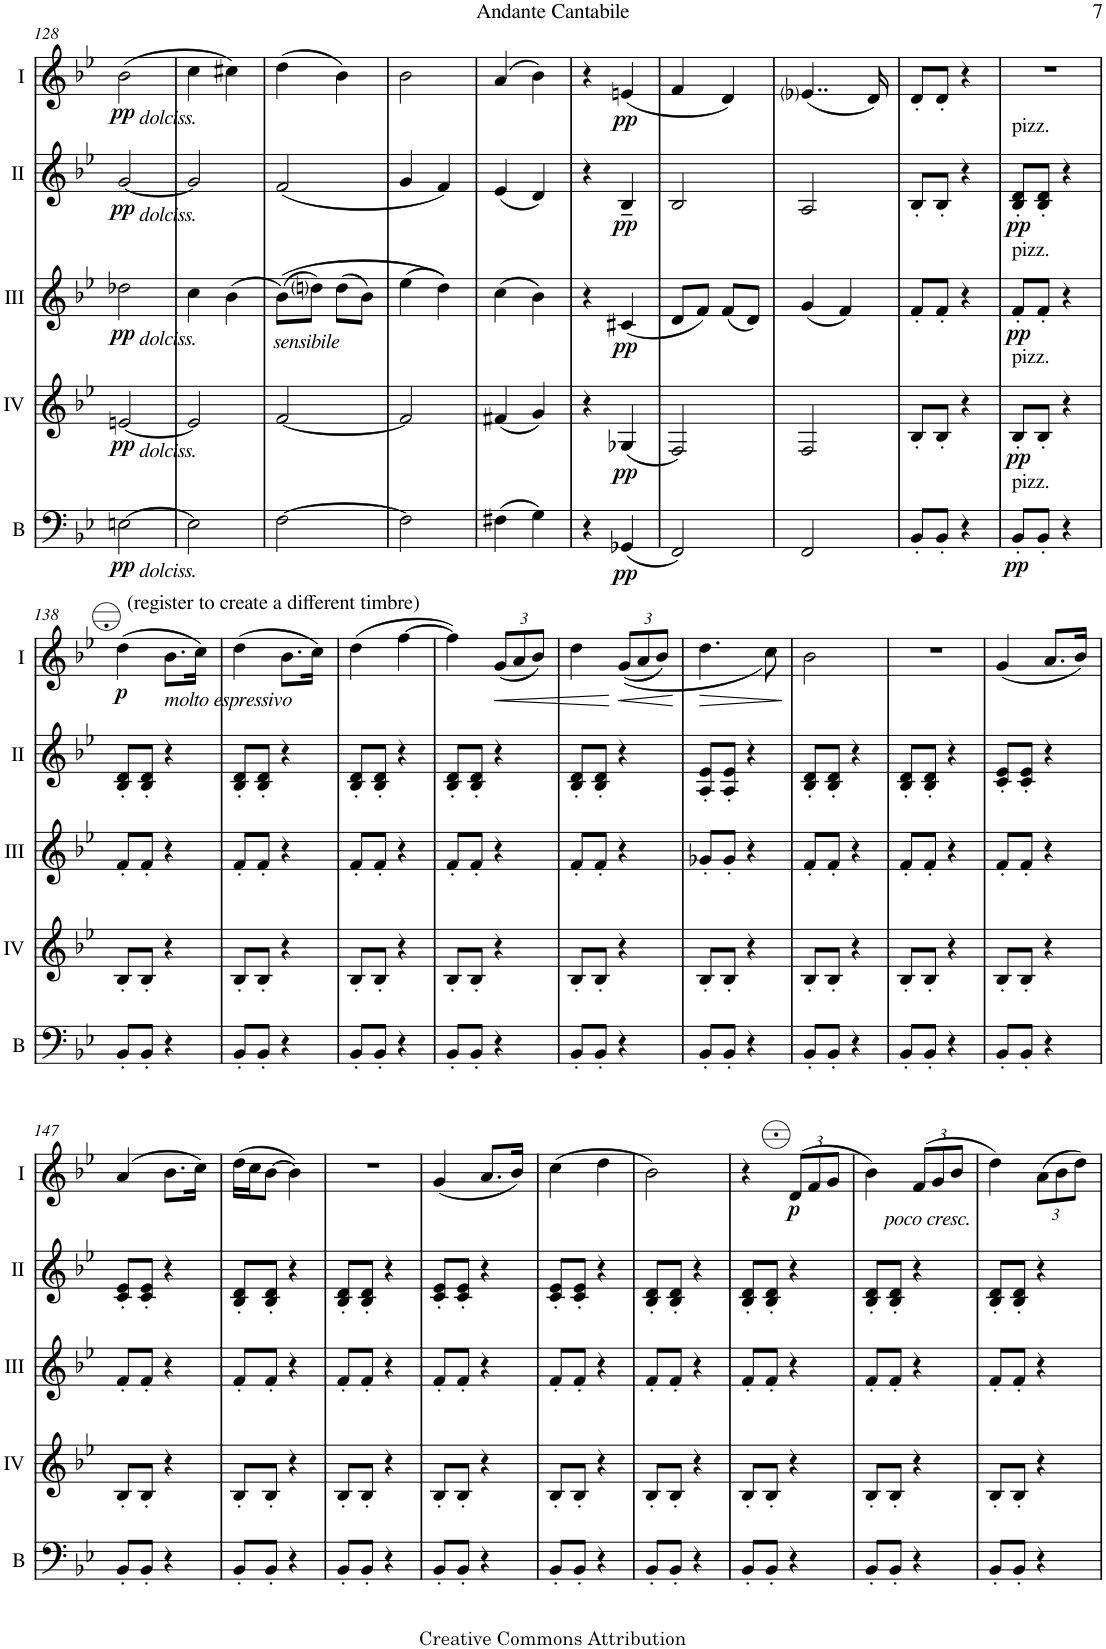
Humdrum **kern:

**kern	**dynam	**kern	**dynam	**kern	**dynam	**kern	**dynam	**kern	**dynam
*part5	*part5	*part4	*part4	*part3	*part3	*part2	*part2	*part1	*part1
*staff5	*staff5	*staff4	*staff4	*staff3	*staff3	*staff2	*staff2	*staff1	*staff1
*I"Bass	*	*I"Acc. 4	*	*I"Acc. 3	*	*I"Acc. 2	*	*I"Acc. 1	*
*I'B	*	*	*	*	*	*	*	*	*
!!LO:PB:g=z
*clefF4	*	*clefG2	*	*clefG2	*	*clefG2	*	*clefG2	*
*Trd7c12	*	*Trd7c12	*	*Trd7c12	*	*	*	*	*
*k[b-e-]	*	*k[b-e-]	*	*k[b-e-]	*	*k[b-e-]	*	*k[b-e-]	*
*M2/4	*	*M2/4	*	*M2/4	*	*M2/4	*	*M2/4	*
=128	=128	=128	=128	=128	=128	=128	=128	=128	=128
!	!	!	!	!	!	!	!	!LO:TX:b:i:t=dolciss.	!
!	!	!	!	!	!	!LO:TX:b:i:t=dolciss.	!	!	!
!	!	!	!	!LO:TX:b:i:t=dolciss.	!	!	!	!	!
!	!	!LO:TX:b:i:t=dolciss.	!	!	!	!	!	!	!
!LO:TX:b:i:t=dolciss.	!	!	!	!	!	!	!	!	!
!	!LO:DY:b	!	!LO:DY:b	!	!LO:DY:b	!	!LO:DY:b	!	!LO:DY:b
[2En\	pp	[2en/	pp	2dd-X\	pp	[2g/	pp	(2b-\	pp
=129	=129	=129	=129	=129	=129	=129	=129	=129	=129
2E\]	.	2e/]	.	4cc\	.	2g/]	.	4cc\	.
.	.	.	.	(4b-\	.	.	.	4cc#X\)	.
=130	=130	=130	=130	=130	=130	=130	=130	=130	=130
!	!	!	!	!LO:TX:b:i:t=sensibile	!	!	!	!	!
[2F\	.	[2f/	.	((8b-\L)	.	(2f/	.	(4dd\	.
.	.	.	.	8ddni\J)	.	.	.	.	.
.	.	.	.	(8dd\L	.	.	.	4b-\)	.
.	.	.	.	8b-\J)	.	.	.	.	.
=131	=131	=131	=131	=131	=131	=131	=131	=131	=131
2F\]	.	2f/]	.	(4ee-\	.	4g/	.	2b-\	.
.	.	.	.	4dd\))	.	4f/)	.	.	.
=132	=132	=132	=132	=132	=132	=132	=132	=132	=132
(4F#X\	.	(4f#X/	.	(4cc\	.	(4e-/	.	(4a/	.
4G\)	.	4g/)	.	4b-\)	.	4d/)	.	4b-\)	.
=133	=133	=133	=133	=133	=133	=133	=133	=133	=133
4r	.	4r	.	4r	.	4r	.	4r	.
!	!LO:DY:b	!	!LO:DY:b	!	!LO:DY:b	!	!LO:DY:b	!	!LO:DY:b
(4GG-X/	pp	(4G-X/	pp	(4c#X/	pp	4B-~/	pp	(4en/	pp
=134	=134	=134	=134	=134	=134	=134	=134	=134	=134
2FF/)	.	2F/)	.	8d/L	.	2B-/	.	4f/	.
.	.	.	.	8f/J)	.	.	.	.	.
.	.	.	.	(8f/L	.	.	.	4d/)	.
.	.	.	.	8d/J)	.	.	.	.	.
=135	=135	=135	=135	=135	=135	=135	=135	=135	=135
2FF/	.	2F/	.	(4g/	.	2A/	.	(4..e-i/	.
.	.	.	.	4f/)	.	.	.	.	.
.	.	.	.	.	.	.	.	16d/)	.
=136	=136	=136	=136	=136	=136	=136	=136	=136	=136
8BB-'/L	.	8B-'/L	.	8f'/L	.	8B-'/L	.	8d'/L	.
8BB-'/J	.	8B-'/J	.	8f'/J	.	8B-'/J	.	8d'/J	.
4r	.	4r	.	4r	.	4r	.	4r	.
=137	=137	=137	=137	=137	=137	=137	=137	=137	=137
!	!	!	!	!	!	!LO:TX:a:t=pizz.	!	!	!
!	!	!	!	!LO:TX:a:t=pizz.	!	!	!	!	!
!	!	!LO:TX:a:t=pizz.	!	!	!	!	!	!	!
!LO:TX:a:t=pizz.	!	!	!	!	!	!	!	!	!
!	!LO:DY:b	!	!LO:DY:b	!	!LO:DY:b	!	!LO:DY:b	!	!
8BB-'/L	pp	8B-'/L	pp	8f'/L	pp	8B-/' 8d/'L	pp	2r	.
8BB-'/J	.	8B-'/J	.	8f'/J	.	8B-/' 8d/'J	.	.	.
4r	.	4r	.	4r	.	4r	.	.	.
!!LO:LB:g=z
=138	=138	=138	=138	=138	=138	=138	=138	=138	=138
!	!	!	!	!	!	!	!	!LO:TX:a:t=(register to create a different timbre)	!
!	!	!	!	!	!	!	!	!	!LO:DY:b
8BB-'/L	.	8B-'/L	.	8f'/L	.	8B-/' 8d/'L	.	(4d\	p
8BB-'/J	.	8B-'/J	.	8f'/J	.	8B-/' 8d/'J	.	.	.
!	!	!	!	!	!	!	!	!LO:TX:b:i:t=molto espressivo	!
4r	.	4r	.	4r	.	4r	.	8.B-\L	.
.	.	.	.	.	.	.	.	16c\Jk)	.
=139	=139	=139	=139	=139	=139	=139	=139	=139	=139
8BB-'/L	.	8B-'/L	.	8f'/L	.	8B-/' 8d/'L	.	(4d\	.
8BB-'/J	.	8B-'/J	.	8f'/J	.	8B-/' 8d/'J	.	.	.
4r	.	4r	.	4r	.	4r	.	8.B-\L	.
.	.	.	.	.	.	.	.	16c\Jk)	.
=140	=140	=140	=140	=140	=140	=140	=140	=140	=140
8BB-'/L	.	8B-'/L	.	8f'/L	.	8B-/' 8d/'L	.	(4d\	.
8BB-'/J	.	8B-'/J	.	8f'/J	.	8B-/' 8d/'J	.	.	.
4r	.	4r	.	4r	.	4r	.	[4f\	.
=141	=141	=141	=141	=141	=141	=141	=141	=141	=141
8BB-'/L	.	8B-'/L	.	8f'/L	.	8B-/' 8d/'L	.	4f\])	.
8BB-'/J	.	8B-'/J	.	8f'/J	.	8B-/' 8d/'J	.	.	.
*	*	*	*	*	*	*	*	*Xbrackettup	*
!	!	!	!	!	!	!	!	!	!LO:HP:b
4r	.	4r	.	4r	.	4r	.	(12G/L	<
.	.	.	.	.	.	.	.	12A/	.
.	.	.	.	.	.	.	.	12B-/J)	.
=142	=142	=142	=142	=142	=142	=142	=142	=142	=142
8BB-'/L	.	8B-'/L	.	8f'/L	.	8B-/' 8d/'L	.	4d\	.
8BB-'/J	.	8B-'/J	.	8f'/J	.	8B-/' 8d/'J	.	.	.
!	!	!	!	!	!	!	!	!	!LO:HP:n=1:b
4r	.	4r	.	4r	.	4r	.	((<12G/L	[ <
.	.	.	.	.	.	.	.	12A/	.
.	.	.	.	.	.	.	.	12B-/J)	.
.	.	.	.	.	.	.	.	.	[
=143	=143	=143	=143	=143	=143	=143	=143	=143	=143
!	!	!	!	!	!	!	!	!	!LO:HP:b
8BB-'/L	.	8B-'/L	.	8g-X'/L	.	8A/' 8e-/'L	.	4.d\	>
8BB-'/J	.	8B-'/J	.	8g-'/J	.	8A/' 8e-/'J	.	.	.
4r	.	4r	.	4r	.	4r	.	.	.
.	.	.	.	.	.	.	.	8c\)	.
.	.	.	.	.	.	.	.	.	]
=144	=144	=144	=144	=144	=144	=144	=144	=144	=144
8BB-'/L	.	8B-'/L	.	8f'/L	.	8B-/' 8d/'L	.	2B-\	.
8BB-'/J	.	8B-'/J	.	8f'/J	.	8B-/' 8d/'J	.	.	.
4r	.	4r	.	4r	.	4r	.	.	.
=145	=145	=145	=145	=145	=145	=145	=145	=145	=145
8BB-'/L	.	8B-'/L	.	8f'/L	.	8B-/' 8d/'L	.	2r	.
8BB-'/J	.	8B-'/J	.	8f'/J	.	8B-/' 8d/'J	.	.	.
4r	.	4r	.	4r	.	4r	.	.	.
=146	=146	=146	=146	=146	=146	=146	=146	=146	=146
8BB-'/L	.	8B-'/L	.	8f'/L	.	8c/' 8e-/'L	.	(4G/	.
8BB-'/J	.	8B-'/J	.	8f'/J	.	8c/' 8e-/'J	.	.	.
4r	.	4r	.	4r	.	4r	.	8.A/L	.
.	.	.	.	.	.	.	.	16B-/Jk)	.
!!LO:LB:g=z
=147	=147	=147	=147	=147	=147	=147	=147	=147	=147
8BB-'/L	.	8B-'/L	.	8f'/L	.	8c/' 8e-/'L	.	(4A/	.
8BB-'/J	.	8B-'/J	.	8f'/J	.	8c/' 8e-/'J	.	.	.
4r	.	4r	.	4r	.	4r	.	8.B-\L	.
.	.	.	.	.	.	.	.	16c\Jk)	.
=148	=148	=148	=148	=148	=148	=148	=148	=148	=148
8BB-'/L	.	8B-'/L	.	8f'/L	.	8B-/' 8d/'L	.	(16d\LL	.
.	.	.	.	.	.	.	.	16c\J	.
8BB-'/J	.	8B-'/J	.	8f'/J	.	8B-/' 8d/'J	.	[8B-\J	.
4r	.	4r	.	4r	.	4r	.	4B-\])	.
=149	=149	=149	=149	=149	=149	=149	=149	=149	=149
8BB-'/L	.	8B-'/L	.	8f'/L	.	8B-/' 8d/'L	.	2r	.
8BB-'/J	.	8B-'/J	.	8f'/J	.	8B-/' 8d/'J	.	.	.
4r	.	4r	.	4r	.	4r	.	.	.
=150	=150	=150	=150	=150	=150	=150	=150	=150	=150
8BB-'/L	.	8B-'/L	.	8f'/L	.	8c/' 8e-/'L	.	(4G/	.
8BB-'/J	.	8B-'/J	.	8f'/J	.	8c/' 8e-/'J	.	.	.
4r	.	4r	.	4r	.	4r	.	8.A/L	.
.	.	.	.	.	.	.	.	16B-/Jk)	.
=151	=151	=151	=151	=151	=151	=151	=151	=151	=151
8BB-'/L	.	8B-'/L	.	8f'/L	.	8c/' 8e-/'L	.	(4c\	.
8BB-'/J	.	8B-'/J	.	8f'/J	.	8c/' 8e-/'J	.	.	.
4r	.	4r	.	4r	.	4r	.	4d\	.
=152	=152	=152	=152	=152	=152	=152	=152	=152	=152
8BB-'/L	.	8B-'/L	.	8f'/L	.	8B-/' 8d/'L	.	2B-\)	.
8BB-'/J	.	8B-'/J	.	8f'/J	.	8B-/' 8d/'J	.	.	.
4r	.	4r	.	4r	.	4r	.	.	.
=153	=153	=153	=153	=153	=153	=153	=153	=153	=153
8BB-'/L	.	8B-'/L	.	8f'/L	.	8B-/' 8d/'L	.	4r	.
8BB-'/J	.	8B-'/J	.	8f'/J	.	8B-/' 8d/'J	.	.	.
!	!	!	!	!	!	!	!	!	!LO:DY:b
4r	.	4r	.	4r	.	4r	.	(12d/L	p
.	.	.	.	.	.	.	.	12f/	.
.	.	.	.	.	.	.	.	12g/J	.
=154	=154	=154	=154	=154	=154	=154	=154	=154	=154
8BB-'/L	.	8B-'/L	.	8f'/L	.	8B-/' 8d/'L	.	4b-\)	.
8BB-'/J	.	8B-'/J	.	8f'/J	.	8B-/' 8d/'J	.	.	.
!	!	!	!	!	!	!	!	!LO:TX:b:i:t=poco cresc.	!
4r	.	4r	.	4r	.	4r	.	(12f/L	.
.	.	.	.	.	.	.	.	12g/	.
.	.	.	.	.	.	.	.	12b-/J	.
=155	=155	=155	=155	=155	=155	=155	=155	=155	=155
8BB-'/L	.	8B-'/L	.	8f'/L	.	8B-/' 8d/'L	.	4dd\)	.
8BB-'/J	.	8B-'/J	.	8f'/J	.	8B-/' 8d/'J	.	.	.
4r	.	4r	.	4r	.	4r	.	(12a\L	.
.	.	.	.	.	.	.	.	12b-\	.
.	.	.	.	.	.	.	.	12dd\J)	.
=	=	=	=	=	=	=	=	=	=
*-	*-	*-	*-	*-	*-	*-	*-	*-	*-
